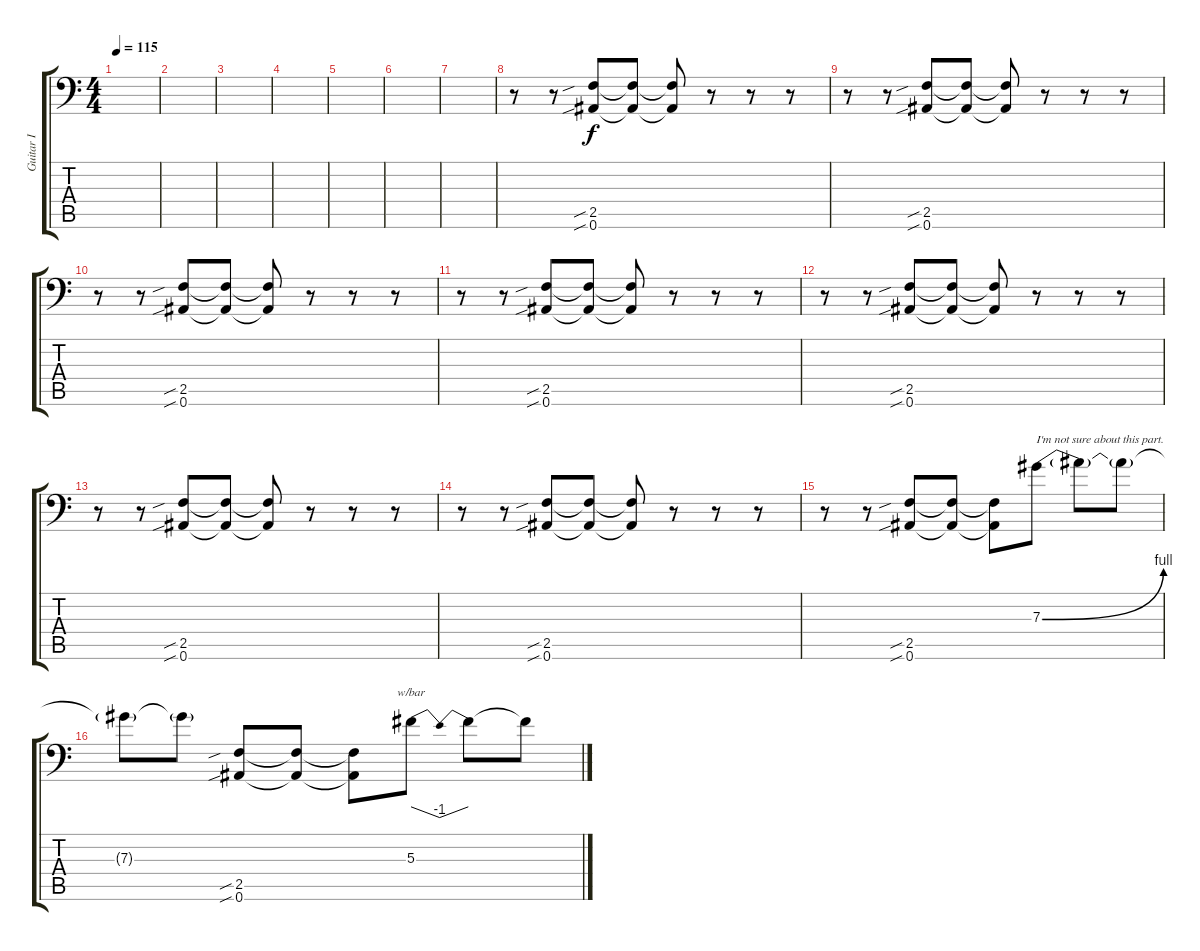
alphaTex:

\track ("Guitar I" "Guitar I") {instrument distortionguitar}
\staff {score tabs}
\tuning (Bb3 F3 Db3 Ab2 Eb2 Bb1) {hide}
\ts (4 4)
\tempo 115
\clef f4
\ks c
|
|
|
|
|
|
|
r.8 r.8 (2.5{sib} 0.6{sib}).8 (2.5{t} 0.6{t}).8 (2.5{t} 0.6{t}).8 r.8 r.8 r.8 |
r.8 r.8 (2.5{sib} 0.6{sib}).8 (2.5{t} 0.6{t}).8 (2.5{t} 0.6{t}).8 r.8 r.8 r.8 |
r.8 r.8 (2.5{sib} 0.6{sib}).8 (2.5{t} 0.6{t}).8 (2.5{t} 0.6{t}).8 r.8 r.8 r.8 |
r.8 r.8 (2.5{sib} 0.6{sib}).8 (2.5{t} 0.6{t}).8 (2.5{t} 0.6{t}).8 r.8 r.8 r.8 |
r.8 r.8 (2.5{sib} 0.6{sib}).8 (2.5{t} 0.6{t}).8 (2.5{t} 0.6{t}).8 r.8 r.8 r.8 |
r.8 r.8 (2.5{sib} 0.6{sib}).8 (2.5{t} 0.6{t}).8 (2.5{t} 0.6{t}).8 r.8 r.8 r.8 |
r.8 r.8 (2.5{sib} 0.6{sib}).8 (2.5{t} 0.6{t}).8 (2.5{t} 0.6{t}).8 r.8 r.8 r.8 |
r.8 r.8 (2.5{sib} 0.6{sib}).8 (2.5{t} 0.6{t}).8 (2.5{t} 0.6{t}).8 7.3{be (bend 0 0 60 4)}.8{txt "I'm not sure about this part." instrument overdrivenguitar} 7.3{t}.8 7.3{t}.8 |
7.3{t}.8 7.3{t}.8 (2.5{sib} 0.6{sib}).8{instrument distortionguitar} (2.5{t} 0.6{t}).8 (2.5{t} 0.6{t}).8 5.3.8{tbe (dip default 0 0 30 -4 60 0) instrument overdrivenguitar} 5.3{t}.8 5.3{t}.8
